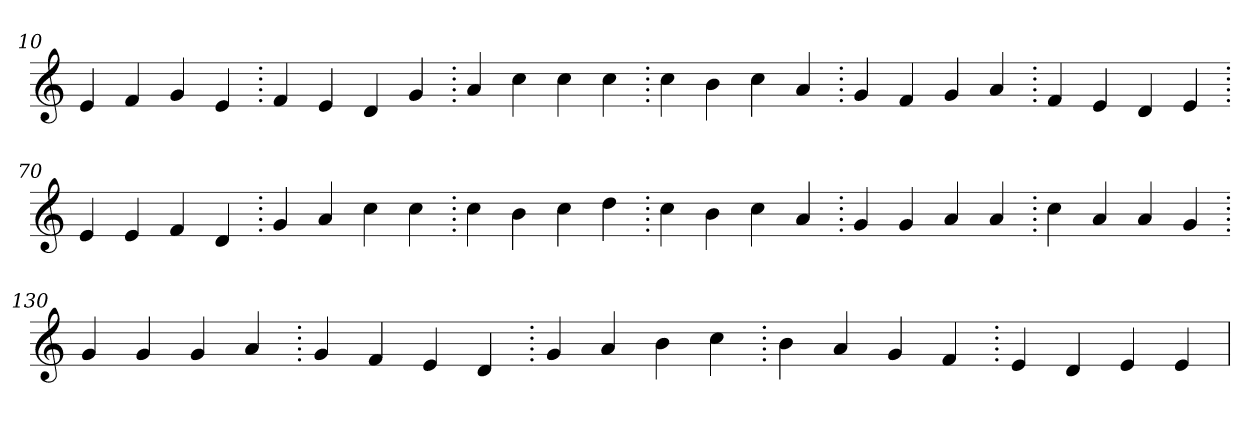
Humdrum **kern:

**kern
*part1
*staff1
*clefG2
=10.
4e
4f
4g
4e
=20.
4f
4e
4d
4g
=30.
4a
4cc
4cc
4cc
=40.
4cc
4b
4cc
4a
=50.
4g
4f
4g
4a
=60.
4f
4e
4d
4e
=70.
4e
4e
4f
4d
=80.
4g
4a
4cc
4cc
=90.
4cc
4b
4cc
4dd
=100.
4cc
4b
4cc
4a
=110.
4g
4g
4a
4a
=120.
4cc
4a
4a
4g
=130.
4g
4g
4g
4a
=140.
4g
4f
4e
4d
=150.
4g
4a
4b
4cc
=160.
4b
4a
4g
4f
=170.
4e
4d
4e
4e
=
*-
